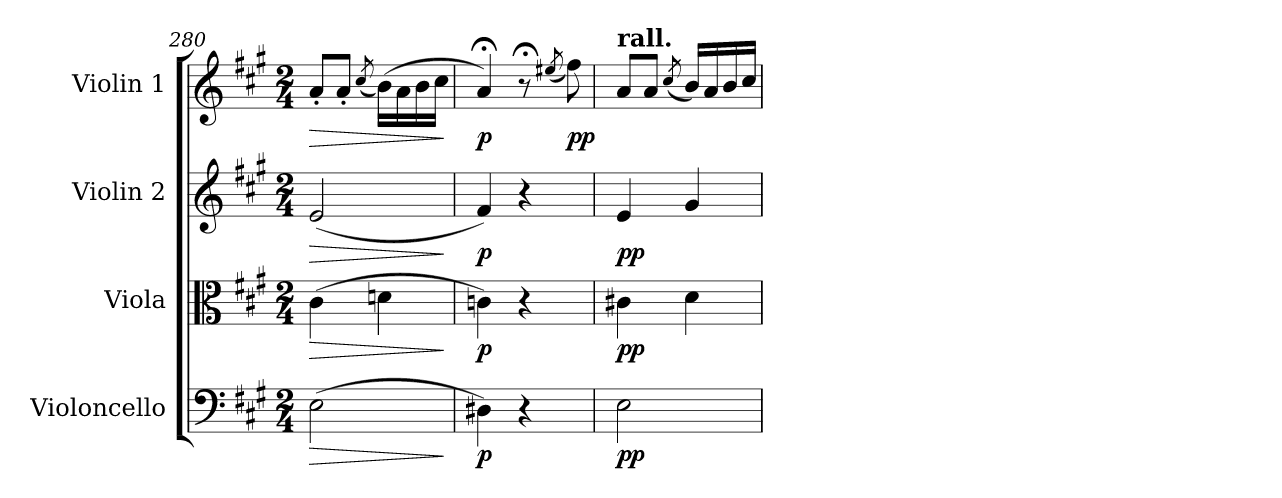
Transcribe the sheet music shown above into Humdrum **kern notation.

**kern	**dynam	**kern	**dynam	**kern	**dynam	**kern	**dynam
*part4	*part4	*part3	*part3	*part2	*part2	*part1	*part1
*staff4	*staff4	*staff3	*staff3	*staff2	*staff2	*staff1	*staff1
*I"Violoncello	*	*I"Viola	*	*I"Violin 2	*	*I"Violin 1	*
*I'Vc	*	*I'Vla	*	*I'Vln	*	*I'Vln	*
*clefF4	*	*clefC3	*	*clefG2	*	*clefG2	*
*k[f#c#g#]	*	*k[f#c#g#]	*	*k[f#c#g#]	*	*k[f#c#g#]	*
*M2/4	*	*M2/4	*	*M2/4	*	*M2/4	*
=280	=280	=280	=280	=280	=280	=280	=280
!	!LO:HP:b	!	!LO:HP:b	!	!LO:HP:b	!	!LO:HP:b
(2E\	>	(4c#\	>	(2e/	>	8a'/L	>
.	.	.	.	.	.	8a'/J	.
.	.	.	.	.	.	(8qcc#/	.
.	.	4dn\	.	.	.	(16b\LL)	.
.	.	.	.	.	.	16a\	.
.	.	.	.	.	.	16b\	.
.	.	.	.	.	.	16cc#\JJ	.
.	]	.	]	.	]	.	]
=281	=281	=281	=281	=281	=281	=281	=281
!	!LO:DY:b	!	!LO:DY:b	!	!LO:DY:b	!	!LO:DY:b
4D#X\)	p	4cn\)	p	4f#/)	p	4a;</)	p
4r	.	4r	.	4r	.	8r;<	.
.	.	.	.	.	.	(8qee#X/	.
!	!	!	!	!	!	!	!LO:DY:b
.	.	.	.	.	.	8ff#\)	pp
!!LO:LB:g=z
=282	=282	=282	=282	=282	=282	=282	=282
!	!	!	!	!	!	!LO:TX:a:B:t=rall.	!
!	!LO:DY:b	!	!LO:DY:b	!	!LO:DY:b	!	!
2E\	pp	4c#X\	pp	4e/	pp	8a/L	.
.	.	.	.	.	.	8a/J	.
.	.	.	.	.	.	(8qcc#/	.
.	.	4d\	.	4g#/	.	16b/LL)	.
.	.	.	.	.	.	16a/	.
.	.	.	.	.	.	16b/	.
.	.	.	.	.	.	16cc#/JJ	.
=	=	=	=	=	=	=	=
*-	*-	*-	*-	*-	*-	*-	*-
